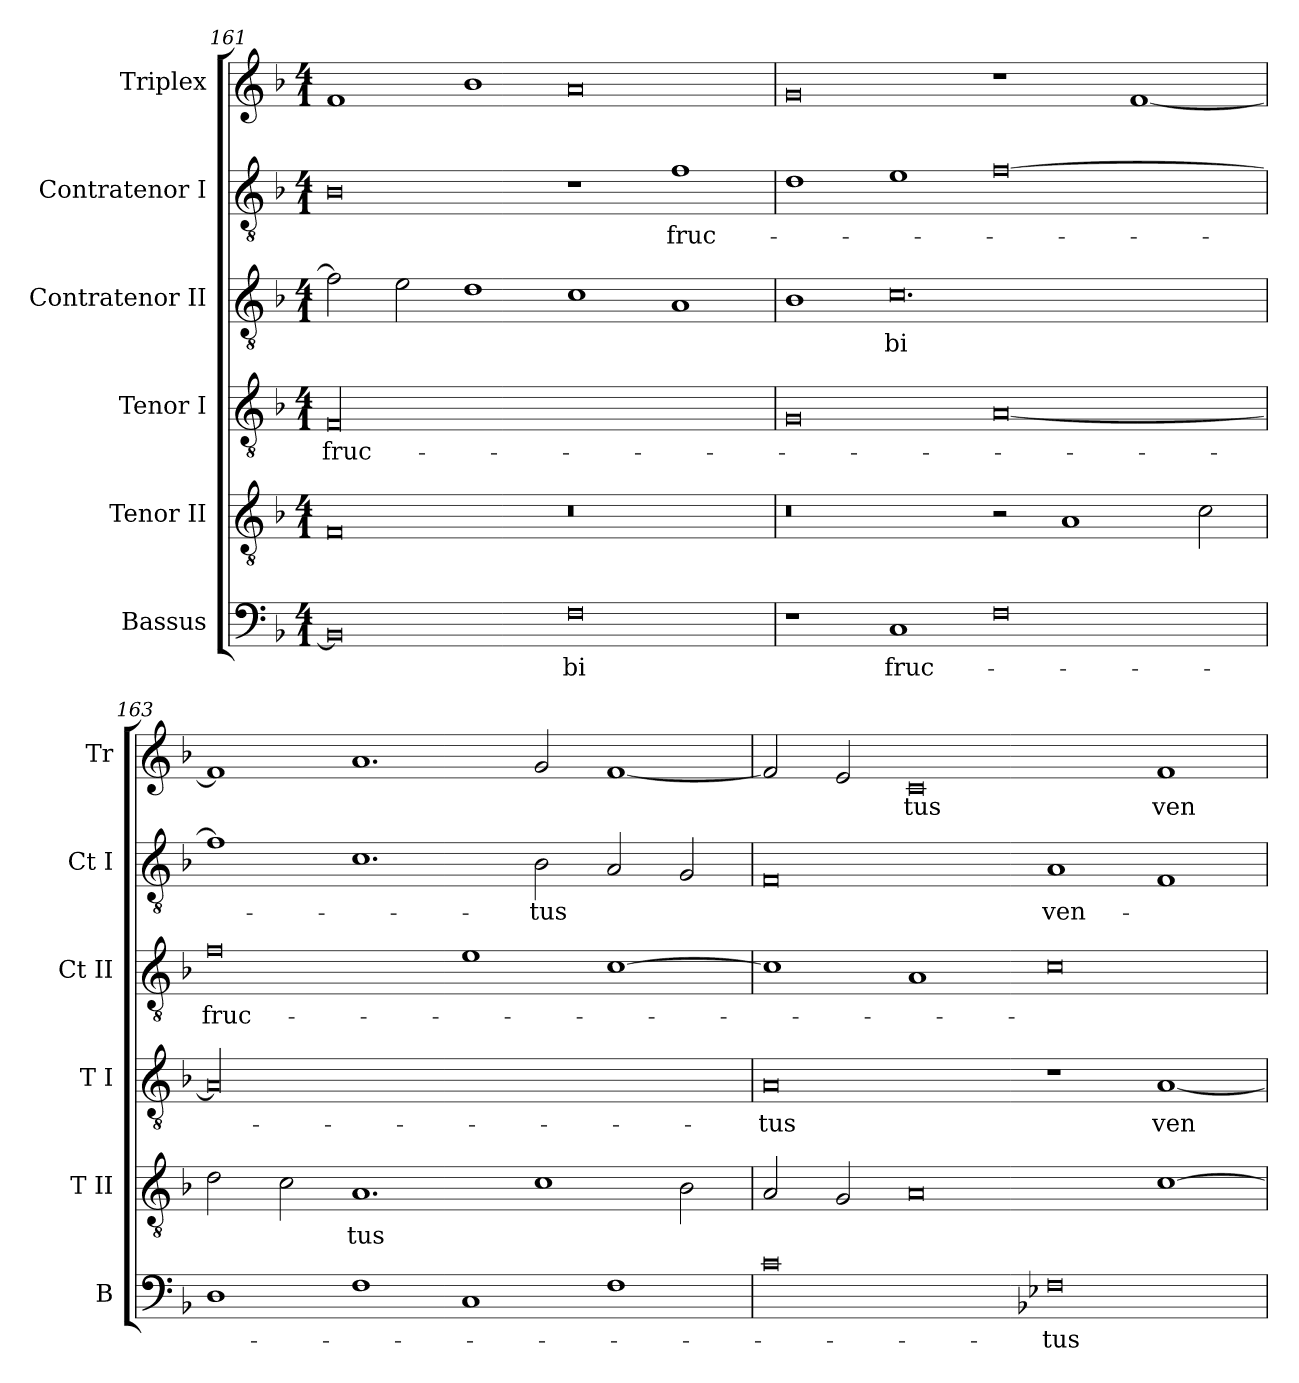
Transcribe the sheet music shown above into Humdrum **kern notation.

**kern	**text	**kern	**text	**kern	**text	**kern	**text	**kern	**text	**kern	**text
*part6	*part6	*part5	*part5	*part4	*part4	*part3	*part3	*part2	*part2	*part1	*part1
*staff6	*staff6	*staff5	*staff5	*staff4	*staff4	*staff3	*staff3	*staff2	*staff2	*staff1	*staff1
*I"Bassus	*	*I"Tenor II	*	*I"Tenor I	*	*I"Contratenor II	*	*I"Contratenor I	*	*I"Triplex	*
*I'B	*	*I'T II	*	*I'T I	*	*I'Ct II	*	*I'Ct I	*	*I'Tr	*
!!LO:LB:g=z
*clefF4	*	*clefGv2	*	*clefGv2	*	*clefGv2	*	*clefGv2	*	*clefG2	*
*	*	*ITrd7c12	*	*ITrd7c12	*	*ITrd7c12	*	*ITrd7c12	*	*	*
*k[b-]	*	*k[b-]	*	*k[b-]	*	*k[b-]	*	*k[b-]	*	*k[b-]	*
*F:	*	*F:	*	*F:	*	*F:	*	*F:	*	*F:	*
*M4/1	*	*M4/1	*	*M4/1	*	*M4/1	*	*M4/1	*	*M4/1	*
=161	=161	=161	=161	=161	=161	=161	=161	=161	=161	=161	=161
!	!	!	!	!	!LO:LY:b:color=#000000	!	!	!	!	!	!
0BB-i]	.	0FFi	.	00FFi	fruc-	2Fi\]	.	0BB-i	.	1fi	.
.	.	.	.	.	.	2Ei\	.	.	.	.	.
.	.	.	.	.	.	1Di	.	.	.	1b-i	.
!	!LO:LY:b:color=#000000	!	!	!	!	!	!	!	!	!	!
0Fi	-bi	0r	.	.	.	1Ci	.	1r	.	0ai	.
!	!	!	!	!	!	!	!	!	!LO:LY:b:color=#000000	!	!
.	.	.	.	.	.	1AAi	.	1Fi	fruc-	.	.
=162	=162	=162	=162	=162	=162	=162	=162	=162	=162	=162	=162
1r	.	0r	.	0GGi	.	1BB-i	.	1Di	.	0gi	.
!	!LO:LY:b:color=#000000	!	!	!	!	!	!	!	!	!	!
!	!	!	!	!	!	!	!LO:LY:b:color=#000000	!	!	!	!
1Ci	fruc-	.	.	.	.	0.Ci	-bi	1Ei	.	.	.
0Fi	.	2r	.	[<0AAi	.	.	.	[>0Fi	.	1r	.
.	.	1AAi	.	.	.	.	.	.	.	.	.
.	.	.	.	.	.	.	.	.	.	[<1fi	.
.	.	2Ci\	.	.	.	.	.	.	.	.	.
=163	=163	=163	=163	=163	=163	=163	=163	=163	=163	=163	=163
!	!	!	!	!	!	!	!LO:LY:b:color=#000000	!	!	!	!
1Di	.	2Di\	.	00AAi]	.	0Fi	fruc-	1Fi]	.	1fi]	.
.	.	2Ci\	.	.	.	.	.	.	.	.	.
!	!	!	!LO:LY:b:color=#000000	!	!	!	!	!	!	!	!
1Fi	.	1.AAi	-tus	.	.	.	.	1.Ci	.	1.ai	.
1Ci	.	.	.	.	.	1Ei	.	.	.	.	.
!	!	!	!	!	!	!	!	!	!LO:LY:b:color=#000000	!	!
.	.	1Ci	.	.	.	.	.	2BB-i\	-tus	2gi/	.
1Fi	.	.	.	.	.	[>1Ci	.	2AAi/	.	[<1fi	.
.	.	2BB-i\	.	.	.	.	.	2GGi/	.	.	.
!!LO:PB:g=z
=164	=164	=164	=164	=164	=164	=164	=164	=164	=164	=164	=164
!	!	!	!	!	!LO:LY:b:color=#000000	!	!	!	!	!	!
0ci	.	2AAi/	.	0AAi	-tus	1Ci]	.	0FFi	.	2fi/]	.
.	.	2GGi/	.	.	.	.	.	.	.	2ei/	.
!	!	!	!	!	!	!	!	!	!	!	!LO:LY:b:color=#000000
.	.	0AAi	.	.	.	1AAi	.	.	.	0ci	-tus
*k[b-e-]	*	*	*	*	*	*	*	*	*	*	*
*B-:	*	*	*	*	*	*	*	*	*	*	*
!	!LO:LY:b:color=#000000	!	!	!	!	!	!	!	!	!	!
!	!	!	!	!	!	!	!	!	!LO:LY:b:color=#000000	!	!
0Fi	-tus	.	.	1r	.	0Ci	.	1AAi	ven-	.	.
!	!	!	!	!	!LO:LY:b:color=#000000	!	!	!	!	!	!
!	!	!	!	!	!	!	!	!	!	!	!LO:LY:b:color=#000000
.	.	[>1Ci	.	[<1AAi	ven-	.	.	1FFi	.	1fi	ven-
=	=	=	=	=	=	=	=	=	=	=	=
*-	*-	*-	*-	*-	*-	*-	*-	*-	*-	*-	*-
